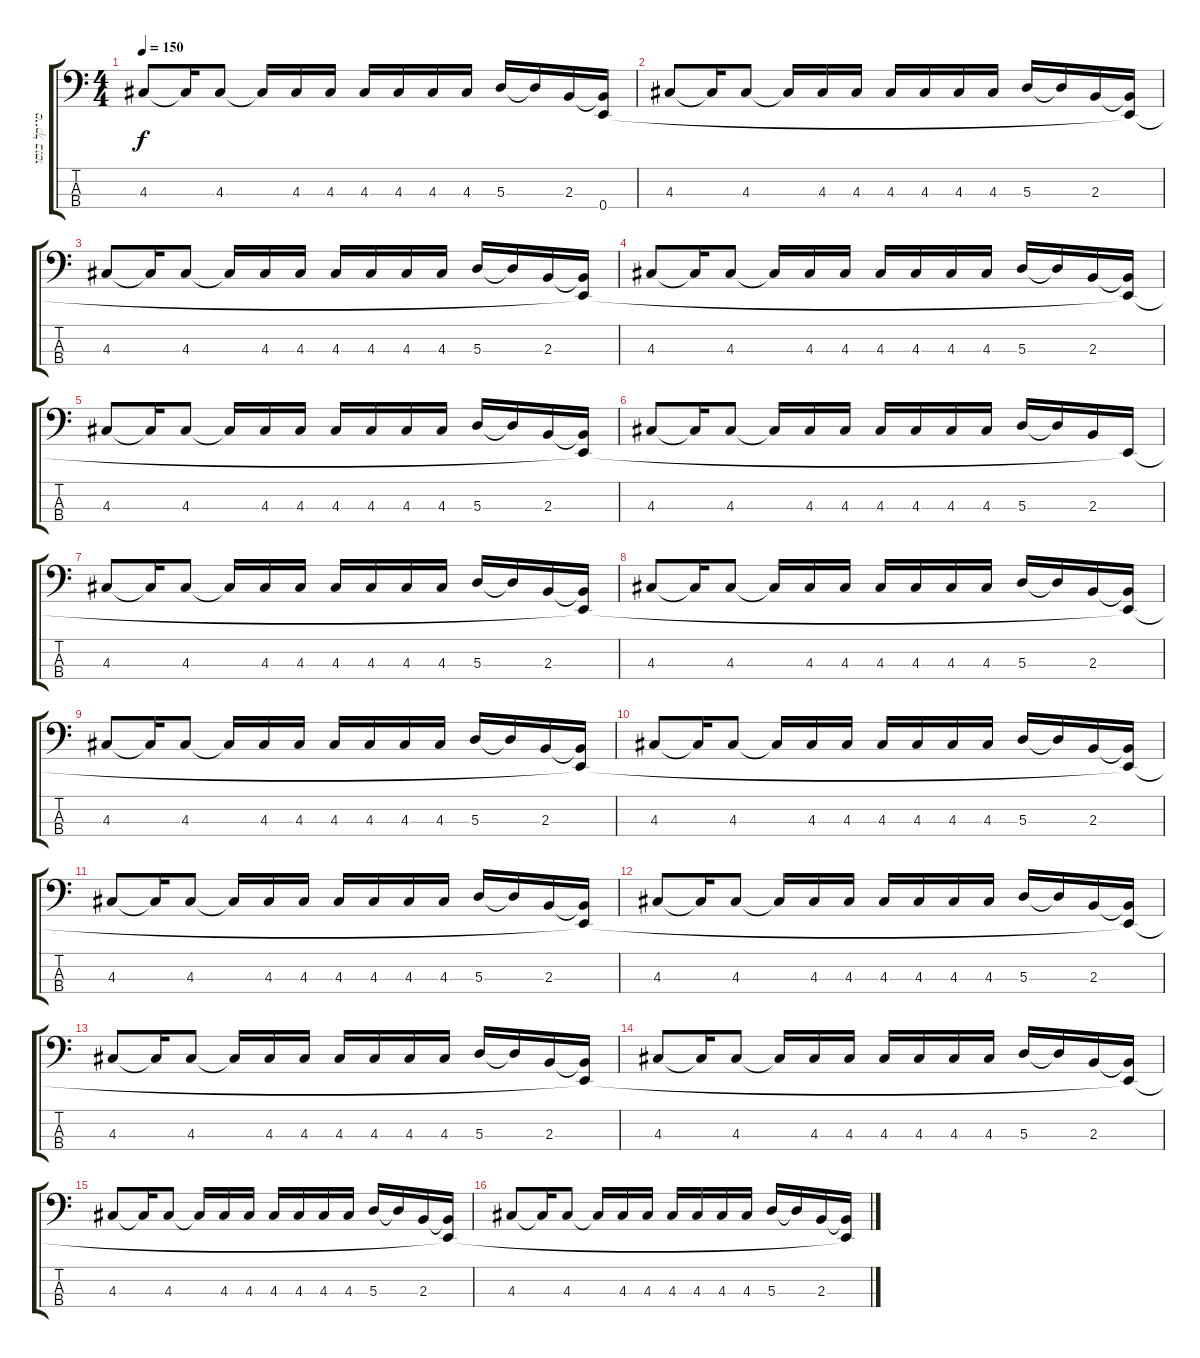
\track ("מייקל בנסון" "מייקל בנסו") {instrument electricbasspick}
\staff {score tabs}
\tuning (G2 D2 A1 E1) {hide}
\ts (4 4)
\tempo 150
\clef f4
\ks c
4.3.8{dy f} 4.3{t}.16 4.3.8 4.3{t}.16 4.3.16 4.3.16 4.3.16 4.3.16 4.3.16 4.3.16 5.3.16 5.3{t}.16 2.3.16 (2.3{t} 0.4).16 |
4.3.8 4.3{t}.16 4.3.8 4.3{t}.16 4.3.16 4.3.16 4.3.16 4.3.16 4.3.16 4.3.16 5.3.16 5.3{t}.16 2.3.16 (2.3{t} 0.4{t}).16 |
4.3.8 4.3{t}.16 4.3.8 4.3{t}.16 4.3.16 4.3.16 4.3.16 4.3.16 4.3.16 4.3.16 5.3.16 5.3{t}.16 2.3.16 (2.3{t} 0.4{t}).16 |
4.3.8 4.3{t}.16 4.3.8 4.3{t}.16 4.3.16 4.3.16 4.3.16 4.3.16 4.3.16 4.3.16 5.3.16 5.3{t}.16 2.3.16 (2.3{t} 0.4{t}).16 |
4.3.8 4.3{t}.16 4.3.8 4.3{t}.16 4.3.16 4.3.16 4.3.16 4.3.16 4.3.16 4.3.16 5.3.16 5.3{t}.16 2.3.16 (2.3{t} 0.4{t}).16 |
4.3.8 4.3{t}.16 4.3.8 4.3{t}.16 4.3.16 4.3.16 4.3.16 4.3.16 4.3.16 4.3.16 5.3.16 5.3{t}.16 2.3.16 0.4{t}.16 |
4.3.8 4.3{t}.16 4.3.8 4.3{t}.16 4.3.16 4.3.16 4.3.16 4.3.16 4.3.16 4.3.16 5.3.16 5.3{t}.16 2.3.16 (2.3{t} 0.4{t}).16 |
4.3.8 4.3{t}.16 4.3.8 4.3{t}.16 4.3.16 4.3.16 4.3.16 4.3.16 4.3.16 4.3.16 5.3.16 5.3{t}.16 2.3.16 (2.3{t} 0.4{t}).16 |
4.3.8 4.3{t}.16 4.3.8 4.3{t}.16 4.3.16 4.3.16 4.3.16 4.3.16 4.3.16 4.3.16 5.3.16 5.3{t}.16 2.3.16 (2.3{t} 0.4{t}).16 |
4.3.8 4.3{t}.16 4.3.8 4.3{t}.16 4.3.16 4.3.16 4.3.16 4.3.16 4.3.16 4.3.16 5.3.16 5.3{t}.16 2.3.16 (2.3{t} 0.4{t}).16 |
4.3.8 4.3{t}.16 4.3.8 4.3{t}.16 4.3.16 4.3.16 4.3.16 4.3.16 4.3.16 4.3.16 5.3.16 5.3{t}.16 2.3.16 (2.3{t} 0.4{t}).16 |
4.3.8 4.3{t}.16 4.3.8 4.3{t}.16 4.3.16 4.3.16 4.3.16 4.3.16 4.3.16 4.3.16 5.3.16 5.3{t}.16 2.3.16 (2.3{t} 0.4{t}).16 |
4.3.8 4.3{t}.16 4.3.8 4.3{t}.16 4.3.16 4.3.16 4.3.16 4.3.16 4.3.16 4.3.16 5.3.16 5.3{t}.16 2.3.16 (2.3{t} 0.4{t}).16 |
4.3.8 4.3{t}.16 4.3.8 4.3{t}.16 4.3.16 4.3.16 4.3.16 4.3.16 4.3.16 4.3.16 5.3.16 5.3{t}.16 2.3.16 (2.3{t} 0.4{t}).16 |
4.3.8 4.3{t}.16 4.3.8 4.3{t}.16 4.3.16 4.3.16 4.3.16 4.3.16 4.3.16 4.3.16 5.3.16 5.3{t}.16 2.3.16 (2.3{t} 0.4{t}).16 |
4.3.8 4.3{t}.16 4.3.8 4.3{t}.16 4.3.16 4.3.16 4.3.16 4.3.16 4.3.16 4.3.16 5.3.16 5.3{t}.16 2.3.16 (2.3{t} 0.4{t}).16
